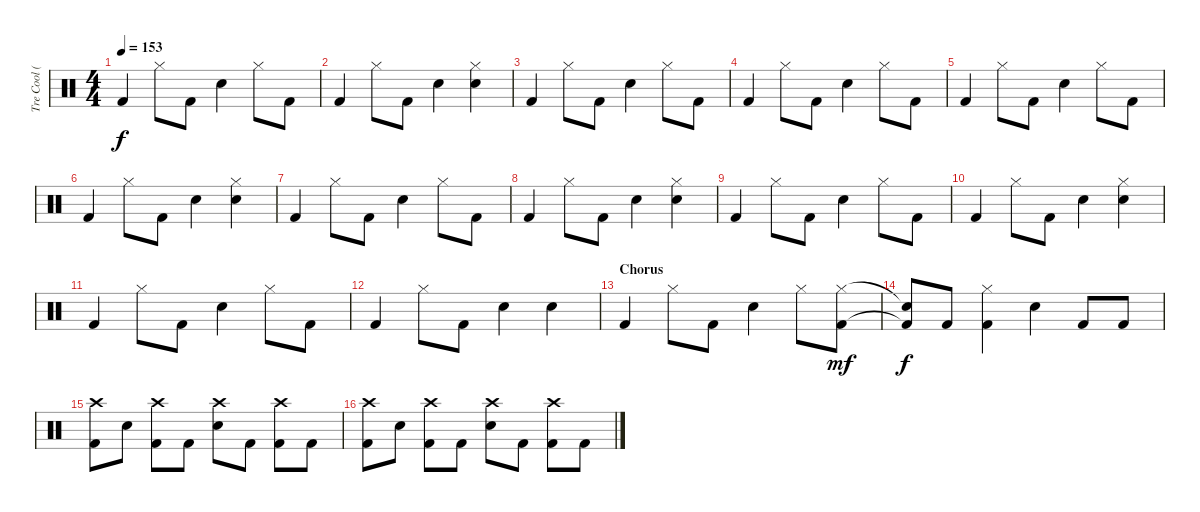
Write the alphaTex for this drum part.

\track ("Tre Cool (Drums)" "Tre Cool (") {instrument percussion}
\staff {score}
\articulation defaults
\ts (4 4)
\tempo 153
\clef neutral
\ks c "Kick (hit) 2".4{dy f} "Hi-Hat (closed)".8 "Kick (hit) 2".8 "Snare (hit) 2".4 "Hi-Hat (closed)".8 "Kick (hit) 2".8
|
"Kick (hit) 2".4 "Hi-Hat (closed)".8 "Kick (hit) 2".8 "Snare (hit) 2".4 ("Snare (hit) 2" "Hi-Hat (closed)").4 |
"Kick (hit) 2".4 "Hi-Hat (closed)".8 "Kick (hit) 2".8 "Snare (hit) 2".4 "Hi-Hat (closed)".8 "Kick (hit) 2".8 |
"Kick (hit) 2".4 "Hi-Hat (closed)".8 "Kick (hit) 2".8 "Snare (hit) 2".4 "Hi-Hat (closed)".8 "Kick (hit) 2".8 |
"Kick (hit) 2".4 "Hi-Hat (closed)".8 "Kick (hit) 2".8 "Snare (hit) 2".4 "Hi-Hat (closed)".8 "Kick (hit) 2".8 |
"Kick (hit) 2".4 "Hi-Hat (closed)".8 "Kick (hit) 2".8 "Snare (hit) 2".4 ("Snare (hit) 2" "Hi-Hat (closed)").4 |
"Kick (hit) 2".4 "Hi-Hat (closed)".8 "Kick (hit) 2".8 "Snare (hit) 2".4 "Hi-Hat (closed)".8 "Kick (hit) 2".8 |
"Kick (hit) 2".4 "Hi-Hat (closed)".8 "Kick (hit) 2".8 "Snare (hit) 2".4 ("Snare (hit) 2" "Hi-Hat (closed)").4 |
"Kick (hit) 2".4 "Hi-Hat (closed)".8 "Kick (hit) 2".8 "Snare (hit) 2".4 "Hi-Hat (closed)".8 "Kick (hit) 2".8 |
"Kick (hit) 2".4 "Hi-Hat (closed)".8 "Kick (hit) 2".8 "Snare (hit) 2".4 ("Snare (hit) 2" "Hi-Hat (closed)").4 |
"Kick (hit) 2".4 "Hi-Hat (closed)".8 "Kick (hit) 2".8 "Snare (hit) 2".4 "Hi-Hat (closed)".8 "Kick (hit) 2".8 |
"Kick (hit) 2".4 "Hi-Hat (closed)".8 "Kick (hit) 2".8 "Snare (hit) 2".4 "Snare (hit) 2".4 |
\section ("" "Chorus")
"Kick (hit) 2".4 "Hi-Hat (closed)".8 "Kick (hit) 2".8 "Snare (hit) 2".4 "Hi-Hat (closed)".8 ("Kick (hit) 2" "Hi-Hat (closed)").8{dy mf} |
("Kick (hit) 2"{t} "Snare (hit)"{t}).8{dy f} "Kick (hit) 2".8 ("Kick (hit) 2" "Hi-Hat (closed)").4 "Snare (hit) 2".4 "Kick (hit) 2".8 "Kick (hit) 2".8 |
("Kick (hit) 2" "Crash high (hit)").8 "Snare (hit) 2".8 ("Kick (hit) 2" "Crash high (hit)").8 "Kick (hit) 2".8 ("Snare (hit) 2" "Crash high (hit)").8 "Kick (hit) 2".8 ("Kick (hit) 2" "Crash high (hit)").8 "Kick (hit) 2".8 |
("Kick (hit) 2" "Crash high (hit)").8 "Snare (hit) 2".8 ("Kick (hit) 2" "Crash high (hit)").8 "Kick (hit) 2".8 ("Snare (hit) 2" "Crash high (hit)").8 "Kick (hit) 2".8 ("Kick (hit) 2" "Crash high (hit)").8 "Kick (hit) 2".8
